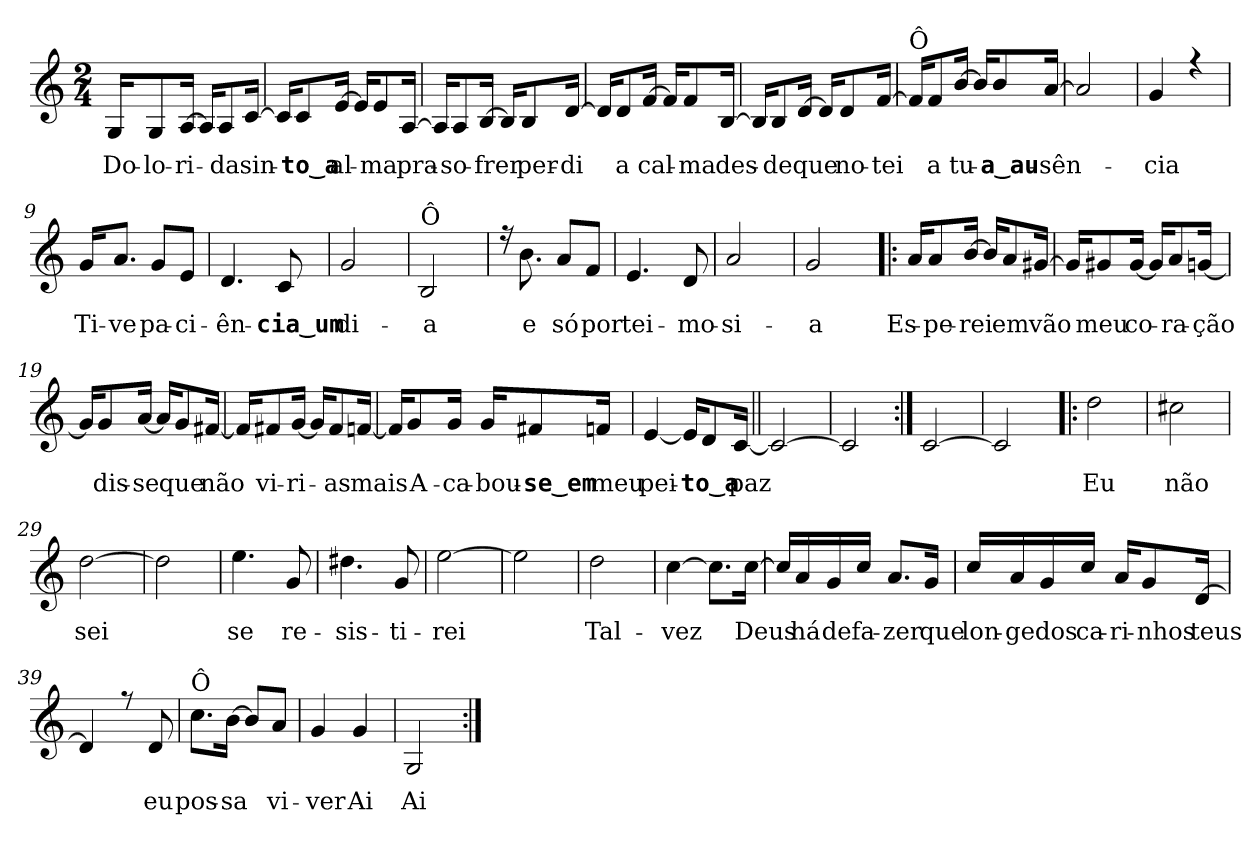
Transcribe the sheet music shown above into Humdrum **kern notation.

**kern	**text
*part1	*part1
*staff1	*staff1
*clefG2	*
*k[]	*
*C:	*
*M2/4	*
=1	=1
!LO:TX:a:t=[	!
!LO:TX:a:t=ca. 78]	!
!	!LO:LY:b
*^	*
16G/KL	2ryy	Do-
!	!	!LO:LY:b
8G/	.	-lo-
!	!	!LO:LY:b
[>16A/Jk	.	-ri-
16A/KL]	.	.
!	!	!LO:LY:b
8A/	.	-da
!	!	!LO:LY:b
[>16c/Jk	.	sin-
=2	=2	=2
16c/KL]	2ryy	.
!	!	!LO:LY:b
8c/	.	-to‿a
!	!	!LO:LY:b
[>16e/Jk	.	al-
16e/KL]	.	.
!	!	!LO:LY:b
8e/	.	-ma
!	!	!LO:LY:b
[>16A/Jk	.	pra-
=3	=3	=3
16A/KL]	2ryy	.
!	!	!LO:LY:b
8A/	.	-so-
!	!	!LO:LY:b
[>16B/Jk	.	-frer
16B/KL]	.	.
!	!	!LO:LY:b
8B/	.	per-
!	!	!LO:LY:b
[>16d/Jk	.	-di
!!LO:LB:g=z	!!
=4	=4	=4
16d/KL]	2ryy	.
!	!	!LO:LY:b
8d/	.	a
!	!	!LO:LY:b
[>16f/Jk	.	cal-
16f/KL]	.	.
!	!	!LO:LY:b
8f/	.	-ma
!	!	!LO:LY:b
[>16B/Jk	.	des-
=5	=5	=5
16B/KL]	2ryy	.
!	!	!LO:LY:b
8B/	.	-de
!	!	!LO:LY:b
[>16d/Jk	.	que
16d/KL]	.	.
!	!	!LO:LY:b
8d/	.	no-
!	!	!LO:LY:b
[>16f/Jk	.	-tei
=6	=6	=6
!LO:TX:a:t=Ô	!	!
16f/KL]	2ryy	.
!	!	!LO:LY:b
8f/	.	a
!	!	!LO:LY:b
[>16b/Jk	.	tu-
16b/KL]	.	.
!	!	!LO:LY:b
8b/	.	-a‿au-
!	!	!LO:LY:b
[>16a/Jk	.	-sên-
!!LO:LB:g=z	!!
=7	=7	=7
2a/]	2ryy	.
=8	=8	=8
!	!	!LO:LY:b
4g/	2ryy	-cia
4ree	.	.
=9	=9	=9
!	!	!LO:LY:b
16g/KL	2ryy	Ti-
!	!	!LO:LY:b
8.a/J	.	-ve
!	!	!LO:LY:b
8g/L	.	pa-
!	!	!LO:LY:b
8e/J	.	-ci-
=10	=10	=10
!	!	!LO:LY:b
4.d/	2ryy	-ên-
!	!	!LO:LY:b
8c/	.	-cia‿um
!!LO:LB:g=z	!!
=11	=11	=11
!	!	!LO:LY:b
2g/	2ryy	di-
=12	=12	=12
!LO:TX:a:t=Ô	!	!
!	!	!LO:LY:b
2B/	2ryy	-a
=13	=13	=13
16ree	2ryy	.
!	!	!LO:LY:b
8.b\	.	e
!	!	!LO:LY:b
8a/L	.	só
!	!	!LO:LY:b
8f/J	.	por
=14	=14	=14
!	!	!LO:LY:b
4.e/	2ryy	tei-
!	!	!LO:LY:b
8d/	.	-mo-
!!LO:LB:g=z	!!
=15	=15	=15
!	!	!LO:LY:b
2a/	2ryy	-si-
=16	=16	=16
!	!	!LO:LY:b
2g/	2ryy	-a
=17!|:	=17!|:	=17!|:
!	!	!LO:LY:b
16a/KL	2ryy	Es-
!	!	!LO:LY:b
8a/	.	-pe-
!	!	!LO:LY:b
[>16b/Jk	.	-rei
16b/KL]	.	.
!	!	!LO:LY:b
8a/	.	em
!	!	!LO:LY:b
[>16g#X/Jk	.	vão
=18	=18	=18
16g#/KL]	4ryy	.
!	!	!LO:LY:b
8g#X/	.	meu
!	!	!LO:LY:b
[>16g#/Jk	.	co-
16g#/KL]	4ryy	.
!	!	!LO:LY:b
8a/	.	-ra-
!	!	!LO:LY:b
[>16gn/Jk	.	-ção
!!LO:LB:g=z	!!
=19	=19	=19
16g/KL]	4ryy	.
!	!	!LO:LY:b
8g/	.	dis-
!	!	!LO:LY:b
[>16a/Jk	.	-se
16a/KL]	4ryy	.
!	!	!LO:LY:b
8g/	.	que
!	!	!LO:LY:b
[>16f#X/Jk	.	não
=20	=20	=20
16f#/KL]	4ryy	.
!	!	!LO:LY:b
8f#X/	.	vi-
!	!	!LO:LY:b
[>16g/Jk	.	-ri-
16g/KL]	4ryy	.
!	!	!LO:LY:b
8f#/	.	-as
!	!	!LO:LY:b
[>16fn/Jk	.	mais
=21	=21	=21
16f/KL]	4ryy	.
!	!	!LO:LY:b
8g/	.	A-
!	!	!LO:LY:b
16g/Jk	.	-ca-
!	!	!LO:LY:b
16g/KL	4ryy	-bou-
!	!	!LO:LY:b
8f#X/	.	-se‿em
!	!	!LO:LY:b
16fn/Jk	.	meu
!!LO:LB:g=z	!!
=22	=22	=22
!	!	!LO:LY:b
[>4e/	4ryy	pei-
16e/KL]	4ryy	.
!	!	!LO:LY:b
8d/	.	-to‿a
!	!	!LO:LY:b
[>16c/Jk	.	paz
=23||	=23||	=23||
2c/_	2ryy	.
=24	=24	=24
2c/]	2ryy	.
=25:|!	=25:|!	=25:|!
(<[>2c/	2ryy	.
=26	=26	=26
2c/]	2ryy	.
!!LO:LB:g=z	!!
=27!|:	=27!|:	=27!|:
!	!	!LO:LY:b
2dd\	2ryy	Eu
=28	=28	=28
!	!	!LO:LY:b
2cc#X\	2ryy	não
=29	=29	=29
!	!	!LO:LY:b
[<2dd\	2ryy	sei
=30	=30	=30
2dd\]	2ryy	.
!!LO:PB:g=z	!!
=31	=31	=31
!	!	!LO:LY:b
4.ee\	2ryy	se
!	!	!LO:LY:b
8g/	.	re-
=32	=32	=32
!	!	!LO:LY:b
4.dd#X\	2ryy	-sis-
!	!	!LO:LY:b
8g/	.	-ti-
=33	=33	=33
!	!	!LO:LY:b
[<2ee\	2ryy	-rei
=34	=34	=34
2ee\]	2ryy	.
=35	=35	=35
!	!	!LO:LY:b
2dd\	2ryy	Tal-
!!LO:LB:g=z	!!
=36	=36	=36
!	!	!LO:LY:b
[<4cc\	2ryy	-vez
8.cc\L]	.	.
!	!	!LO:LY:b
[<16cc\Jk	.	Deus
=37	=37	=37
16cc/LL]	2ryy	.
!	!	!LO:LY:b
16a/	.	há
!	!	!LO:LY:b
16g/	.	de
!	!	!LO:LY:b
16cc/JJ	.	fa-
!	!	!LO:LY:b
8.a/L	.	-zer
!	!	!LO:LY:b
16g/Jk	.	que
=38	=38	=38
!	!	!LO:LY:b
16cc/LL	2ryy	lon-
!	!	!LO:LY:b
16a/	.	-ge
!	!	!LO:LY:b
16g/	.	dos
!	!	!LO:LY:b
16cc/JJ	.	ca-
!	!	!LO:LY:b
16a/KL	.	-ri-
!	!	!LO:LY:b
8g/	.	-nhos
!	!	!LO:LY:b
[>16d/Jk	.	teus
!!LO:LB:g=z	!!
=39	=39	=39
4d/]	2ryy	.
8ree	.	.
!	!	!LO:LY:b
8d/	.	eu
=40	=40	=40
!LO:TX:a:t=Ô	!	!
!	!	!LO:LY:b
8.cc\L	2ryy	pos-
!	!	!LO:LY:b
[<16b\Jk	.	-sa
8b/L]	.	.
!	!	!LO:LY:b
8a/J	.	vi-
=41	=41	=41
!	!	!LO:LY:b
4g/	4ryy	-ver
!	!	!LO:LY:b
4g/	4ryy	Ai
=42	=42	=42
!	!	!LO:LY:b
2G/	2ryy	Ai
*v	*v	*
=:|!	=:|!
*-	*-
